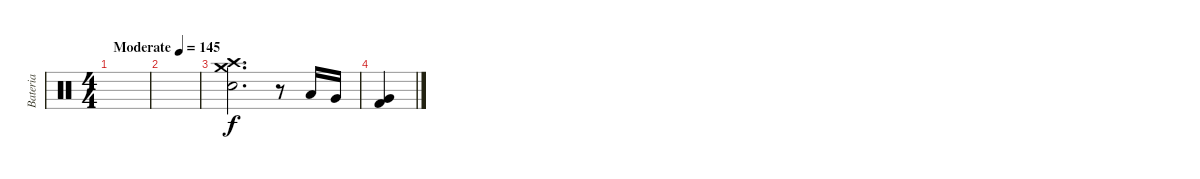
\track ("Bateria" "Bateria") {instrument percussion}
\staff {score}
\articulation defaults
\ts (4 4)
\tempo (145 "Moderate")
\clef neutral
\ks c
|
|
("Crash high (hit)" "Crash medium (hit)" "Snare (hit)").2{d} r.8 "Low Tom (hit)".16 "Very Low Tom (hit)".16 |
("Very Low Tom (hit)" "Kick (hit) 2").4
